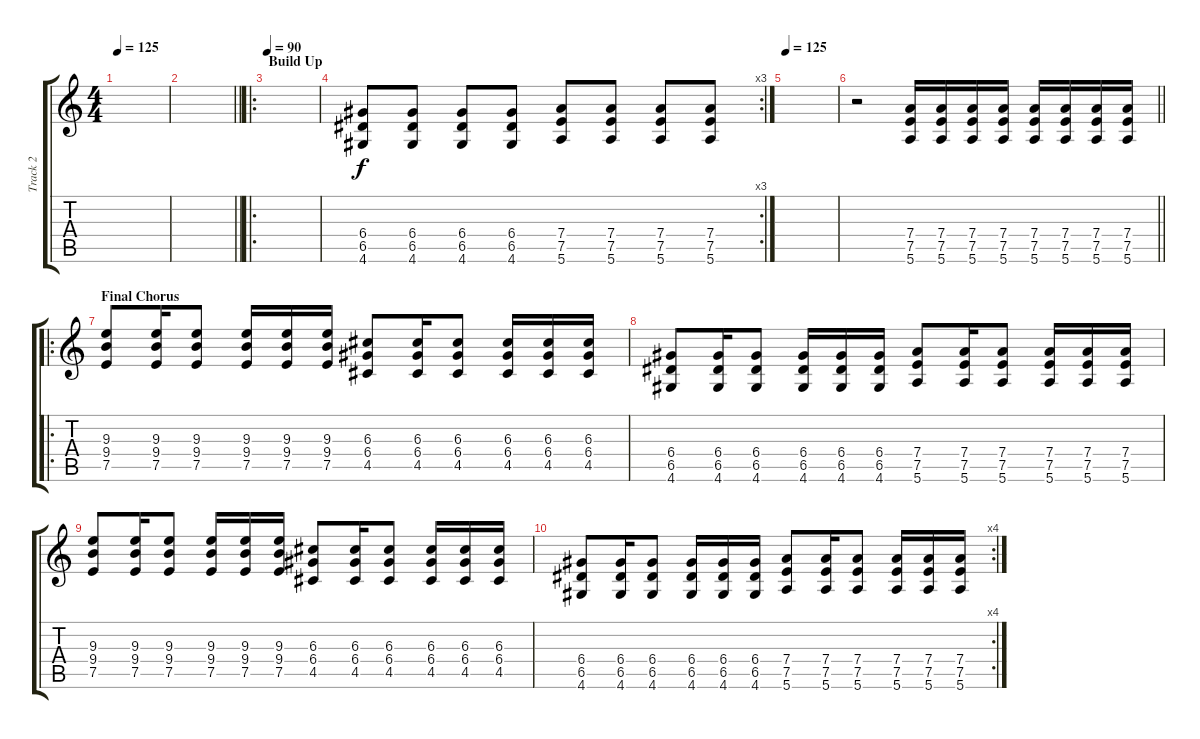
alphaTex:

\track ("Track 2" "Track 2") {instrument distortionguitar}
\staff {score tabs}
\tuning (E4 B3 G3 D3 A2 E2) {hide}
\ts (4 4)
\tempo 125
\clef g2
\ks c
|
\barLineRight lightlight
|
\ro
\section ("" "Build Up")
\tempo 90
|
\rc 3
(6.4 6.5 4.6).8 (6.4 6.5 4.6).8 (6.4 6.5 4.6).8 (6.4 6.5 4.6).8 (7.4 7.5 5.6).8 (7.4 7.5 5.6).8 (7.4 7.5 5.6).8 (7.4 7.5 5.6).8 |
\tempo 125
|
\barLineRight lightlight
r.2 (7.4 7.5 5.6).16 (7.4 7.5 5.6).16 (7.4 7.5 5.6).16 (7.4 7.5 5.6).16 (7.4 7.5 5.6).16 (7.4 7.5 5.6).16 (7.4 7.5 5.6).16 (7.4 7.5 5.6).16 |
\ro
\section ("" "Final Chorus")
(9.3 9.4 7.5).8 (9.3 9.4 7.5).16 (9.3 9.4 7.5).8 (9.3 9.4 7.5).16 (9.3 9.4 7.5).16 (9.3 9.4 7.5).16 (6.3 6.4 4.5).8 (6.3 6.4 4.5).16 (6.3 6.4 4.5).8 (6.3 6.4 4.5).16 (6.3 6.4 4.5).16 (6.3 6.4 4.5).16 |
(6.4 6.5 4.6).8 (6.4 6.5 4.6).16 (6.4 6.5 4.6).8 (6.4 6.5 4.6).16 (6.4 6.5 4.6).16 (6.4 6.5 4.6).16 (7.4 7.5 5.6).8 (7.4 7.5 5.6).16 (7.4 7.5 5.6).8 (7.4 7.5 5.6).16 (7.4 7.5 5.6).16 (7.4 7.5 5.6).16 |
(9.3 9.4 7.5).8 (9.3 9.4 7.5).16 (9.3 9.4 7.5).8 (9.3 9.4 7.5).16 (9.3 9.4 7.5).16 (9.3 9.4 7.5).16 (6.3 6.4 4.5).8 (6.3 6.4 4.5).16 (6.3 6.4 4.5).8 (6.3 6.4 4.5).16 (6.3 6.4 4.5).16 (6.3 6.4 4.5).16 |
\rc 4
(6.4 6.5 4.6).8 (6.4 6.5 4.6).16 (6.4 6.5 4.6).8 (6.4 6.5 4.6).16 (6.4 6.5 4.6).16 (6.4 6.5 4.6).16 (7.4 7.5 5.6).8 (7.4 7.5 5.6).16 (7.4 7.5 5.6).8 (7.4 7.5 5.6).16 (7.4 7.5 5.6).16 (7.4 7.5 5.6).16
